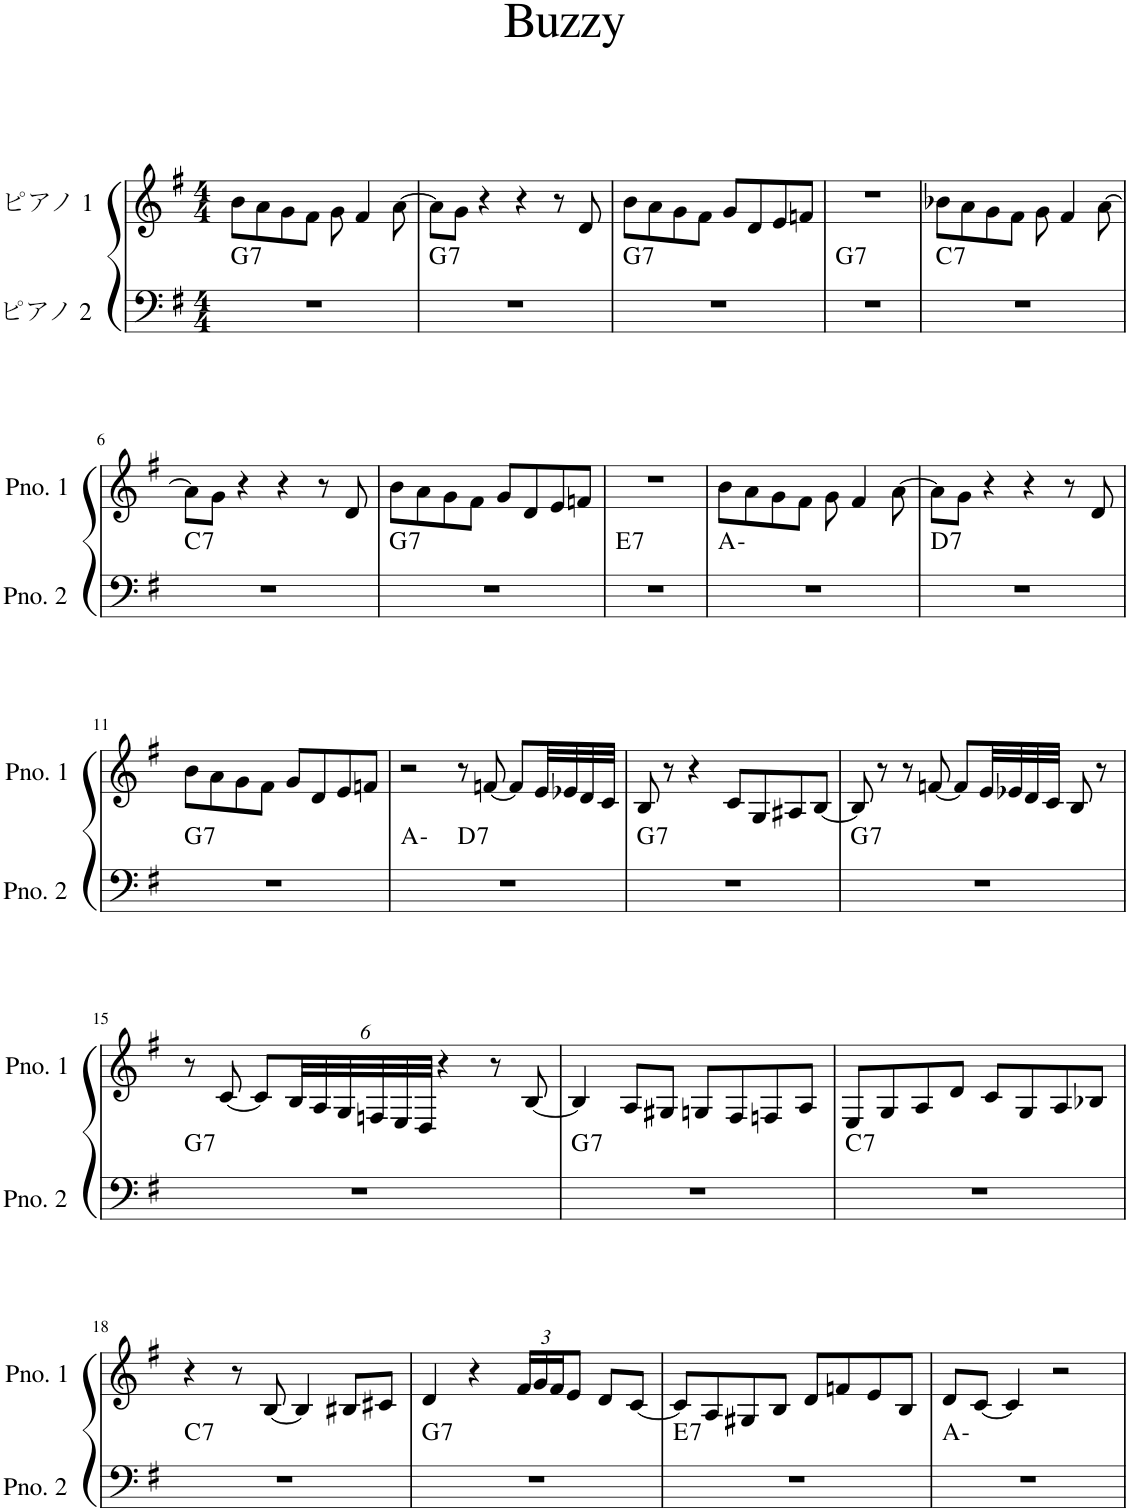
**kern	**harte	**kern
*part2	*part2	*part1
*staff2	*	*staff1
*I"ピアノ 2	*	*I"ピアノ 1
*clefF4	*	*clefG2
*k[f#]	*	*k[f#]
*M4/4	*	*M4/4
=1	=1	=1
!	!LO:H:kt=7	!
1r	G:7	8b\L
.	.	8a\
.	.	8g\
.	.	8f#\J
.	.	8g\
.	.	4f#/
.	.	[8a\
=2	=2	=2
!	!LO:H:kt=7	!
1r	G:7	8a\L]
.	.	8g\J
.	.	4r
.	.	4r
.	.	8r
.	.	8d/
=3	=3	=3
!	!LO:H:kt=7	!
1r	G:7	8b\L
.	.	8a\
.	.	8g\
.	.	8f#\J
.	.	8g/L
.	.	8d/
.	.	8e/
.	.	8fn/J
=4	=4	=4
!	!LO:H:kt=7	!
1r	G:7	1r
=5	=5	=5
!	!LO:H:kt=7	!
1r	C:7	8b-X\L
.	.	8a\
.	.	8g\
.	.	8f#\J
.	.	8g\
.	.	4f#/
.	.	[8a\
!!LO:LB:g=z
=6	=6	=6
!	!LO:H:kt=7	!
1r	C:7	8a\L]
.	.	8g\J
.	.	4r
.	.	4r
.	.	8r
.	.	8d/
=7	=7	=7
!	!LO:H:kt=7	!
1r	G:7	8b\L
.	.	8a\
.	.	8g\
.	.	8f#\J
.	.	8g/L
.	.	8d/
.	.	8e/
.	.	8fn/J
=8	=8	=8
!	!LO:H:kt=7	!
1r	E:7	1r
=9	=9	=9
1r	A:min	8b\L
.	.	8a\
.	.	8g\
.	.	8f#\J
.	.	8g\
.	.	4f#/
.	.	[8a\
=10	=10	=10
!	!LO:H:kt=7	!
1r	D:7	8a\L]
.	.	8g\J
.	.	4r
.	.	4r
.	.	8r
.	.	8d/
!!LO:LB:g=z
=11	=11	=11
!	!LO:H:kt=7	!
1r	G:7	8b\L
.	.	8a\
.	.	8g\
.	.	8f#\J
.	.	8g/L
.	.	8d/
.	.	8e/
.	.	8fn/J
=12	=12	=12
*^	*	*
1r	2ryy	A:min	2r
!	!	!LO:H:kt=7	!
.	2ryy	D:7	8r
.	.	.	[8fn/
.	.	.	8f/L]
.	.	.	32e/LL
.	.	.	32e-X/
.	.	.	32d/
.	.	.	32c/JJJ
=13	=13	=13	=13
!	!	!LO:H:kt=7	!
*v	*v	*	*
1r	G:7	8B/
.	.	8r
.	.	4r
.	.	8c/L
.	.	8G/
.	.	8A#X/
.	.	[8B/J
=14	=14	=14
!	!LO:H:kt=7	!
1r	G:7	8B/]
.	.	8r
.	.	8r
.	.	[8fn/
.	.	8f/L]
.	.	32e/LL
.	.	32e-X/
.	.	32d/
.	.	32c/JJJ
.	.	8B/
.	.	8r
!!LO:LB:g=z
=15	=15	=15
!	!LO:H:kt=7	!
1r	G:7	8r
.	.	[8c/
.	.	8c/L]
*	*	*Xbrackettup
.	.	48B/LL
.	.	48A/
.	.	48G/
.	.	48Fn/
.	.	48E/
.	.	48D/JJJ
.	.	4r
.	.	8r
.	.	[8B/
=16	=16	=16
!	!LO:H:kt=7	!
1r	G:7	4B/]
.	.	8A/L
.	.	8G#X/J
.	.	8Gn/L
.	.	8F#/
.	.	8Fn/
.	.	8A/J
=17	=17	=17
!	!LO:H:kt=7	!
1r	C:7	8E/L
.	.	8G/
.	.	8A/
.	.	8d/J
.	.	8c/L
.	.	8G/
.	.	8A/
.	.	8B-X/J
!!LO:LB:g=z
=18	=18	=18
!	!LO:H:kt=7	!
1r	C:7	4r
.	.	8r
.	.	[8B/
.	.	4B/]
.	.	8B#X/L
.	.	8c#X/J
=19	=19	=19
!	!LO:H:kt=7	!
1r	G:7	4d/
.	.	4r
.	.	24f#/LL
.	.	24g/
.	.	24f#/J
.	.	8e/J
.	.	8d/L
.	.	[8c/J
=20	=20	=20
!	!LO:H:kt=7	!
1r	E:7	8c/L]
.	.	8A/
.	.	8G#X/
.	.	8B/J
.	.	8d/L
.	.	8fn/
.	.	8e/
.	.	8B/J
=21	=21	=21
1r	A:min	8d/L
.	.	[8c/J
.	.	4c/]
.	.	2r
=	=	=
*-	*-	*-
